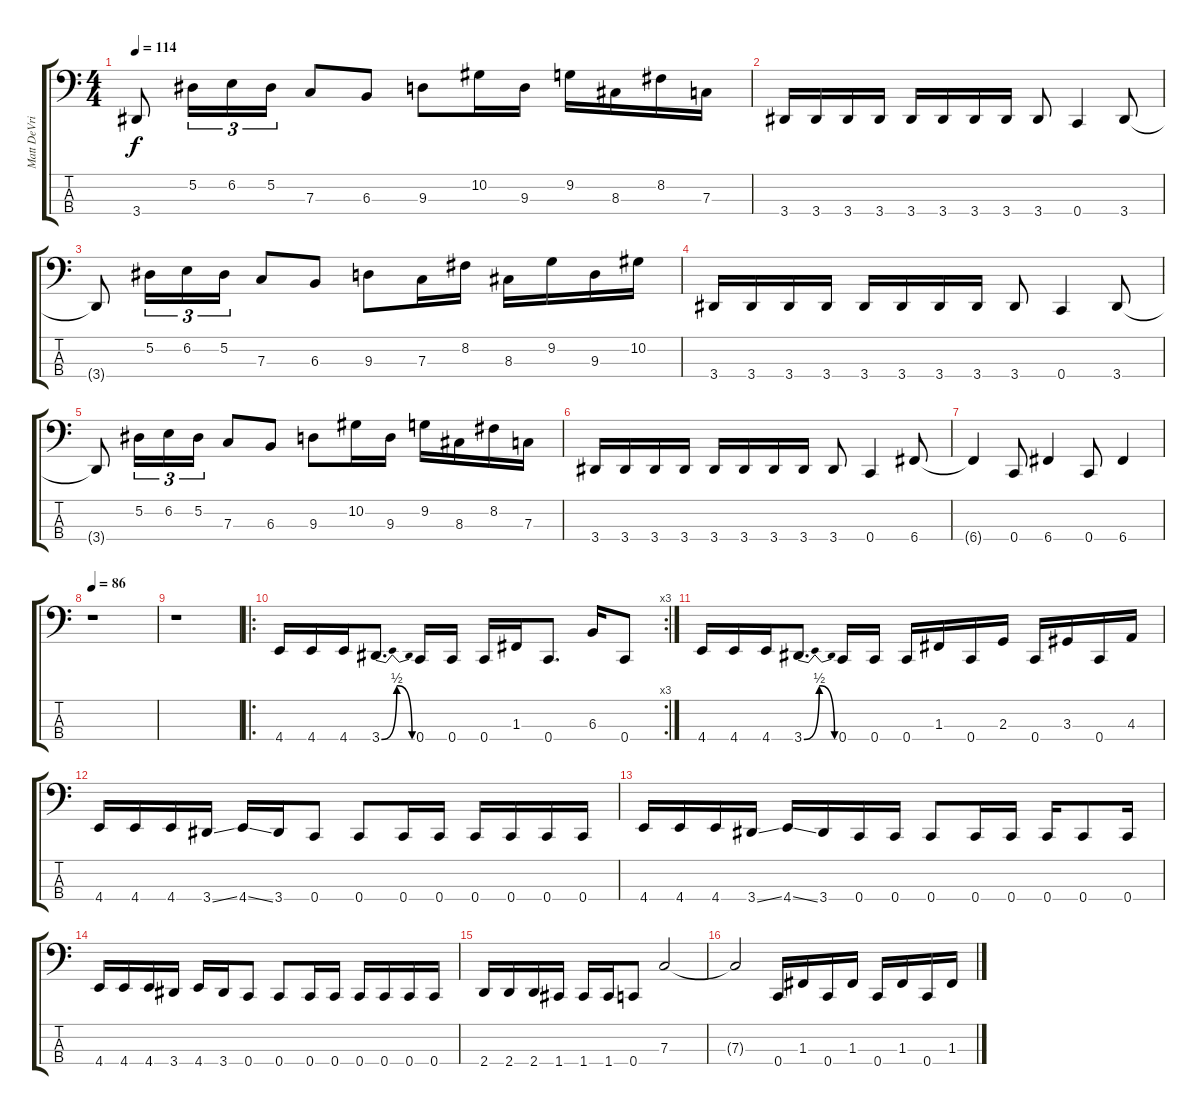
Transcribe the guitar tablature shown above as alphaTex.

\track ("Matt DeVries" "Matt DeVri") {instrument electricbassfinger}
\staff {score tabs}
\tuning (Eb2 Bb1 F1 C1) {hide}
\ts (4 4)
\tempo 114
\clef f4
\ks c
3.4{t}.8{dy f} 5.2.16{tu (3 2)} 6.2.16{tu (3 2)} 5.2.16{tu (3 2)} 7.3.8 6.3.8 9.3.8 10.2.16 9.3.16 9.2.16 8.3.16 8.2.16 7.3.16 |
3.4.16 3.4.16 3.4.16 3.4.16 3.4.16 3.4.16 3.4.16 3.4.16 3.4.8 0.4.4 3.4.8 |
3.4{t}.8 5.2.16{tu (3 2)} 6.2.16{tu (3 2)} 5.2.16{tu (3 2)} 7.3.8 6.3.8 9.3.8 7.3.16 8.2.16 8.3.16 9.2.16 9.3.16 10.2.16 |
3.4.16 3.4.16 3.4.16 3.4.16 3.4.16 3.4.16 3.4.16 3.4.16 3.4.8 0.4.4 3.4.8 |
3.4{t}.8 5.2.16{tu (3 2)} 6.2.16{tu (3 2)} 5.2.16{tu (3 2)} 7.3.8 6.3.8 9.3.8 10.2.16 9.3.16 9.2.16 8.3.16 8.2.16 7.3.16 |
3.4.16 3.4.16 3.4.16 3.4.16 3.4.16 3.4.16 3.4.16 3.4.16 3.4.8 0.4.4 6.4.8 |
6.4{t}.4 0.4.8 6.4.4 0.4.8 6.4.4 |
\tempo 86
r.1 |
r.1 |
\ro
\rc 3
4.4.16 4.4.16 4.4.16 3.4{be (bendrelease 0 0 30 2 30 2 60 0)}.8{d} 0.4.16 0.4.16 0.4.16 1.3.16 0.4.8{d} 6.3.16 0.4.8 |
4.4.16 4.4.16 4.4.16 3.4{be (bendrelease 0 0 30 2 30 2 60 0)}.8{d} 0.4.16 0.4.16 0.4.16 1.3.16 0.4.16 2.3.16 0.4.16 3.3.16 0.4.16 4.3.16 |
4.4.16 4.4.16 4.4.16 3.4{ss}.16 4.4{ss}.16 3.4.16 0.4.8 0.4.8 0.4.16 0.4.16 0.4.16 0.4.16 0.4.16 0.4.16 |
4.4.16 4.4.16 4.4.16 3.4{ss}.16 4.4{ss}.16 3.4.16 0.4.16 0.4.16 0.4.8 0.4.16 0.4.16 0.4.16 0.4.8 0.4.16 |
4.4.16 4.4.16 4.4.16 3.4.16 4.4.16 3.4.16 0.4.8 0.4.8 0.4.16 0.4.16 0.4.16 0.4.16 0.4.16 0.4.16 |
2.4.16 2.4.16 2.4.16 1.4.16 1.4.16 1.4.16 0.4.8 7.3.2 |
7.3{t}.2 0.4.16 1.3.16 0.4.16 1.3.16 0.4.16 1.3.16 0.4.16 1.3.16
